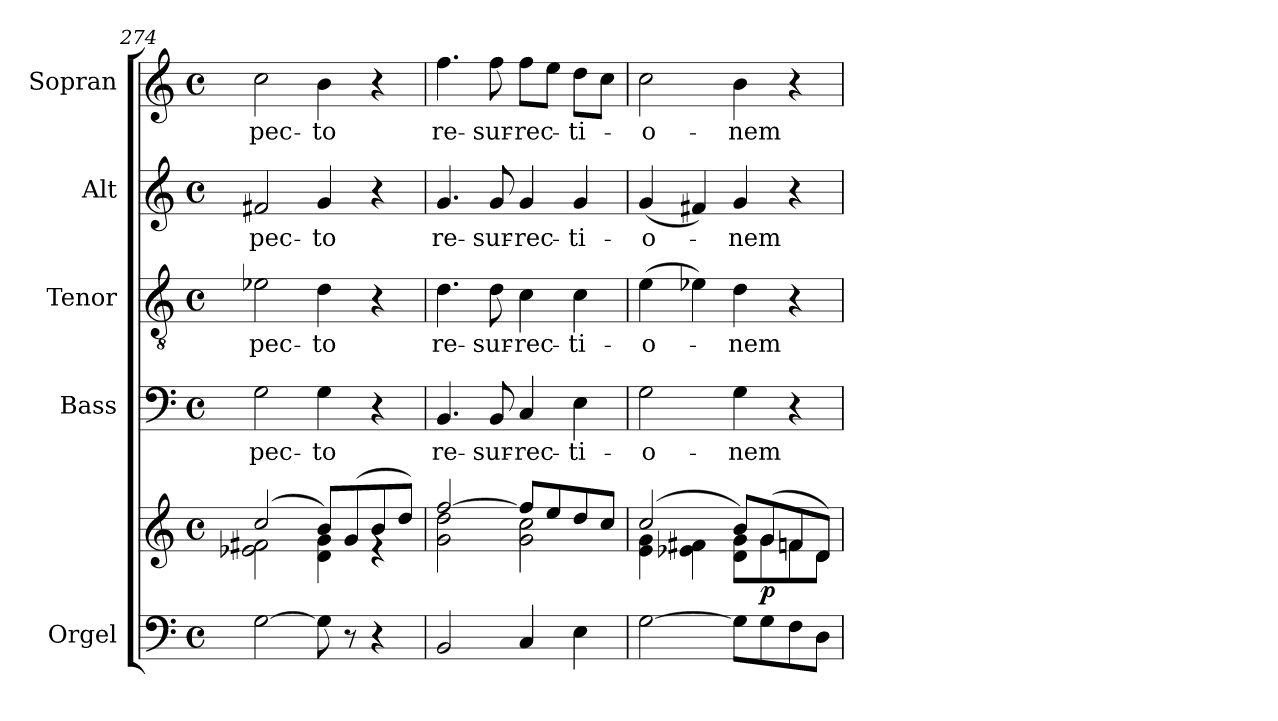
**kern	**kern	**dynam	**kern	**text	**kern	**text	**kern	**text	**kern	**text
*part5	*part5	*part5	*part4	*part4	*part3	*part3	*part2	*part2	*part1	*part1
*staff6	*staff5	*staff5/6	*staff4	*staff4	*staff3	*staff3	*staff2	*staff2	*staff1	*staff1
*I"Orgel	*	*	*I"Bass	*	*I"Tenor	*	*I"Alt	*	*I"Sopran	*
*I'Org.	*	*	*I'B.	*	*I'T.	*	*I'A.	*	*I'S.	*
*clefF4	*clefG2	*	*clefF4	*	*clefGv2	*	*clefG2	*	*clefG2	*
*k[]	*k[]	*	*k[]	*	*k[]	*	*k[]	*	*k[]	*
*C:	*C:	*	*C:	*	*C:	*	*C:	*	*C:	*
*M4/4	*M4/4	*	*M4/4	*	*M4/4	*	*M4/4	*	*M4/4	*
*met(c)	*met(c)	*	*met(c)	*	*met(c)	*	*met(c)	*	*met(c)	*
=274	=274	=274	=274	=274	=274	=274	=274	=274	=274	=274
*	*^	*	*	*	*	*	*	*	*	*
!	!	!	!	!	!LO:LY:b	!	!LO:LY:b	!	!LO:LY:b	!	!LO:LY:b
[2G\	(2cc/	2e-X\ 2f#X\	.	2G\	-pec-	2e-X\	-pec-	2f#X/	-pec-	2cc\	-pec-
!	!	!	!	!	!LO:LY:b	!	!LO:LY:b	!	!LO:LY:b	!	!LO:LY:b
8G\]	8b/L)	4d\ 4g\	.	4G\	-to	4d\	-to	4g/	-to	4b\	-to
8r	(>8g/	.	.	.	.	.	.	.	.	.	.
4r	8b/	4rd	.	4r	.	4r	.	4r	.	4r	.
.	8dd/J)	.	.	.	.	.	.	.	.	.	.
=275	=275	=275	=275	=275	=275	=275	=275	=275	=275	=275	=275
!	!	!	!	!	!LO:LY:b	!	!LO:LY:b	!	!LO:LY:b	!	!LO:LY:b
2BB/	[>2ff/	2g\ 2dd\	.	4.BB/	re-	4.d\	re-	4.g/	re-	4.ff\	re-
!	!	!	!	!	!LO:LY:b	!	!LO:LY:b	!	!LO:LY:b	!	!LO:LY:b
.	.	.	.	8BB/	-sur-	8d\	-sur-	8g/	-sur-	8ff\	-sur-
!	!	!	!	!	!LO:LY:b	!	!LO:LY:b	!	!LO:LY:b	!	!LO:LY:b
4C/	8ff/L]	2g\ 2cc\	.	4C/	-rec-	4c\	-rec-	4g/	-rec-	8ff\L	-rec-
.	8ee/	.	.	.	.	.	.	.	.	8ee\J	.
!	!	!	!	!	!LO:LY:b	!	!LO:LY:b	!	!LO:LY:b	!	!LO:LY:b
4E\	8dd/	.	.	4E\	-ti-	4c\	-ti-	4g/	-ti-	8dd\L	-ti-
.	8cc/J	.	.	.	.	.	.	.	.	8cc\J	.
=276	=276	=276	=276	=276	=276	=276	=276	=276	=276	=276	=276
!	!	!	!	!	!LO:LY:b	!	!LO:LY:b	!	!LO:LY:b	!	!LO:LY:b
[2G\	(2cc/	4e\ 4g\	.	2G\	-o-	(>4e\	-o-	(<4g/	-o-	2cc\	-o-
.	.	4e-X\ 4f#X\	.	.	.	4e-X\)	.	4f#X/)	.	.	.
!	!	!	!	!	!LO:LY:b	!	!LO:LY:b	!	!LO:LY:b	!	!LO:LY:b
8G\L]	8b/L)	8d\ 8g\L	.	4G\	-nem	4d\	-nem	4g/	-nem	4b\	-nem
!	!	!	!LO:DY:b	!	!	!	!	!	!	!	!
8G\	(>8g/	8g\	p	.	.	.	.	.	.	.	.
8F\	8f/	8fn\	.	4r	.	4r	.	4r	.	4r	.
8D\J	8d/J)	8d\J	.	.	.	.	.	.	.	.	.
*	*v	*v	*	*	*	*	*	*	*	*	*
=	=	=	=	=	=	=	=	=	=	=
*-	*-	*-	*-	*-	*-	*-	*-	*-	*-	*-
